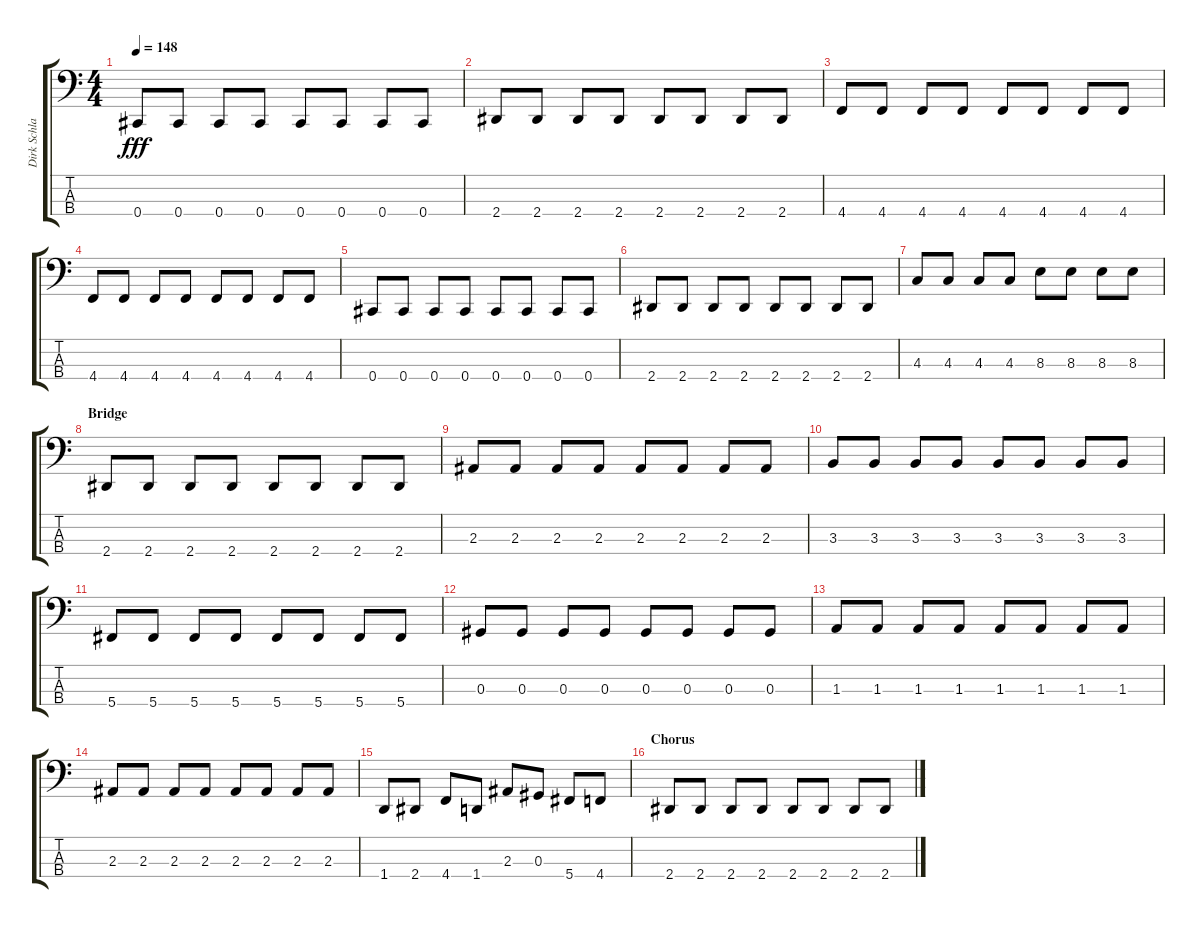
\track ("Dirk Schlachter<Bass>" "Dirk Schla") {instrument electricbassfinger}
\staff {score tabs}
\tuning (Gb2 Db2 Ab1 Db1) {hide}
\ts (4 4)
\tempo 148
\clef f4
\ks c
0.4.8{dy fff} 0.4.8 0.4.8 0.4.8 0.4.8 0.4.8 0.4.8 0.4.8 |
2.4.8 2.4.8 2.4.8 2.4.8 2.4.8 2.4.8 2.4.8 2.4.8 |
4.4.8 4.4.8 4.4.8 4.4.8 4.4.8 4.4.8 4.4.8 4.4.8 |
4.4.8 4.4.8 4.4.8 4.4.8 4.4.8 4.4.8 4.4.8 4.4.8 |
0.4.8 0.4.8 0.4.8 0.4.8 0.4.8 0.4.8 0.4.8 0.4.8 |
2.4.8 2.4.8 2.4.8 2.4.8 2.4.8 2.4.8 2.4.8 2.4.8 |
4.3.8 4.3.8 4.3.8 4.3.8 8.3.8 8.3.8 8.3.8 8.3.8 |
\section ("" "Bridge")
2.4.8 2.4.8 2.4.8 2.4.8 2.4.8 2.4.8 2.4.8 2.4.8 |
2.3.8 2.3.8 2.3.8 2.3.8 2.3.8 2.3.8 2.3.8 2.3.8 |
3.3.8 3.3.8 3.3.8 3.3.8 3.3.8 3.3.8 3.3.8 3.3.8 |
5.4.8 5.4.8 5.4.8 5.4.8 5.4.8 5.4.8 5.4.8 5.4.8 |
0.3.8 0.3.8 0.3.8 0.3.8 0.3.8 0.3.8 0.3.8 0.3.8 |
1.3.8 1.3.8 1.3.8 1.3.8 1.3.8 1.3.8 1.3.8 1.3.8 |
2.3.8 2.3.8 2.3.8 2.3.8 2.3.8 2.3.8 2.3.8 2.3.8 |
1.4.8 2.4.8 4.4.8 1.4.8 2.3.8 0.3.8 5.4.8 4.4.8 |
\section ("" "Chorus")
2.4.8 2.4.8 2.4.8 2.4.8 2.4.8 2.4.8 2.4.8 2.4.8
